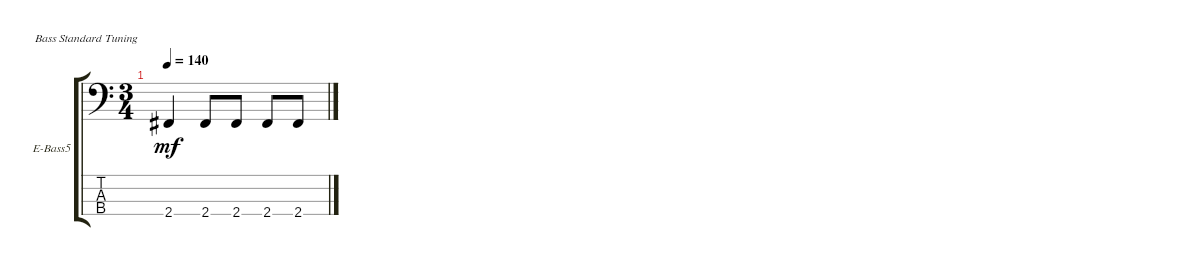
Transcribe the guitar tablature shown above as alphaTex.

\defaultSystemsLayout 4
\bracketExtendMode groupsimilarinstruments
\firstSystemTrackNameOrientation horizontal
\otherSystemsTrackNameOrientation horizontal
\track ("Electric Bass" "E-Bass5") {instrument electricbassfinger}
\staff {score tabs}
\tuning (G2 D2 A1 E1)
\ts (3 4)
\tempo 140
\clef f4
\ks c
2.4.4{dy mf} 2.4.8 2.4.8 2.4.8 2.4.8
